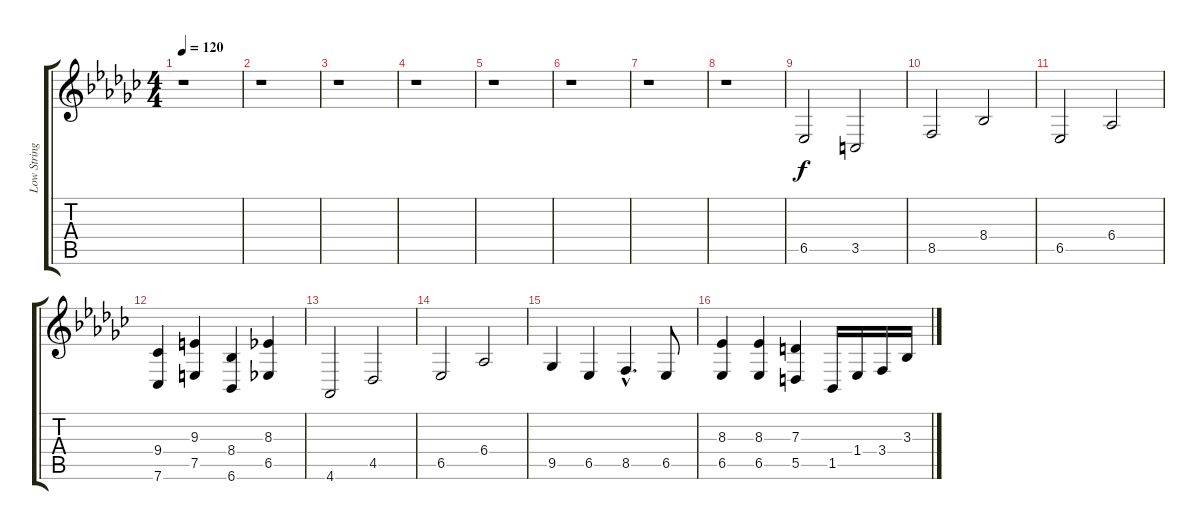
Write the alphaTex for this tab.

\track ("Low Strings" "Low String") {instrument stringensemble1}
\staff {score tabs}
\tuning (E4 B3 G3 D3 A2 E2) {hide}
\ts (4 4)
\tempo 120
\clef g2
\ks gb
r.1{dy f instrument stringensemble1} |
r.1 |
r.1 |
r.1 |
r.1 |
r.1 |
r.1 |
r.1 |
6.5.2 3.5.2 |
8.5.2 8.4.2 |
6.5.2 6.4.2 |
(9.4 7.6).4 (9.3 7.5).4 (8.4 6.6).4 (8.3 6.5).4 |
4.6.2 4.5.2 |
6.5.2 6.4.2 |
9.5.4 6.5.4 8.5{hac}.4{d} 6.5.8 |
(8.3 6.5).4 (8.3 6.5).4 (7.3 5.5).4 1.5.16 1.4.16 3.4.16 3.3.16
